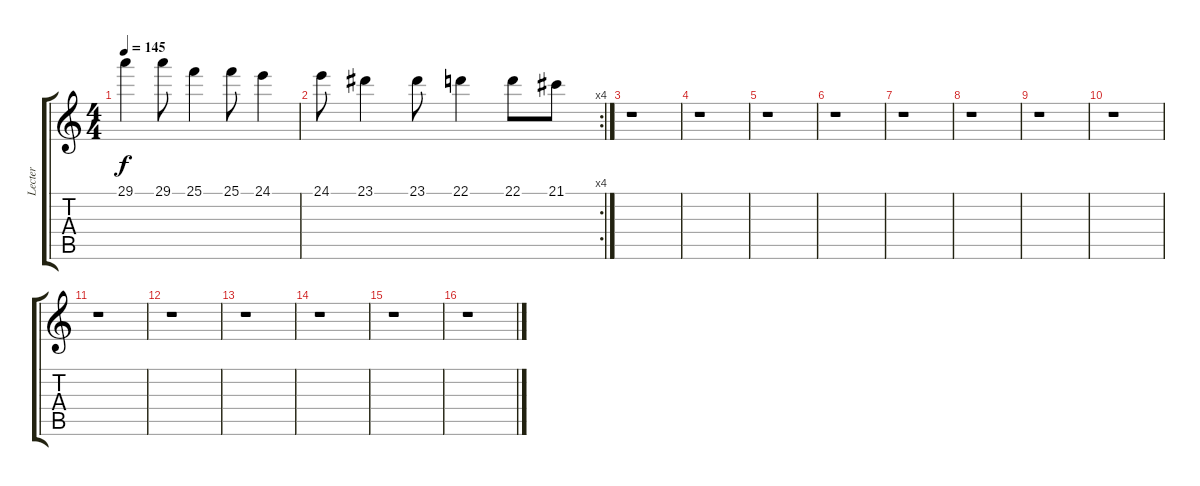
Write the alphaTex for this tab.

\track ("Lecter" "Lecter") {instrument stringensemble1}
\staff {score tabs}
\tuning (E4 B3 G3 D3 A2 E2) {hide}
\ts (4 4)
\tempo 145
\clef g2
\ks c
29.1.4{dy f} 29.1.8 25.1.4 25.1.8 24.1.4 |
\rc 4
24.1.8 23.1.4 23.1.8 22.1.4 22.1.8 21.1.8 |
r.1 |
r.1 |
r.1 |
r.1 |
r.1 |
r.1 |
r.1 |
r.1 |
r.1 |
r.1 |
r.1 |
r.1 |
r.1 |
r.1
